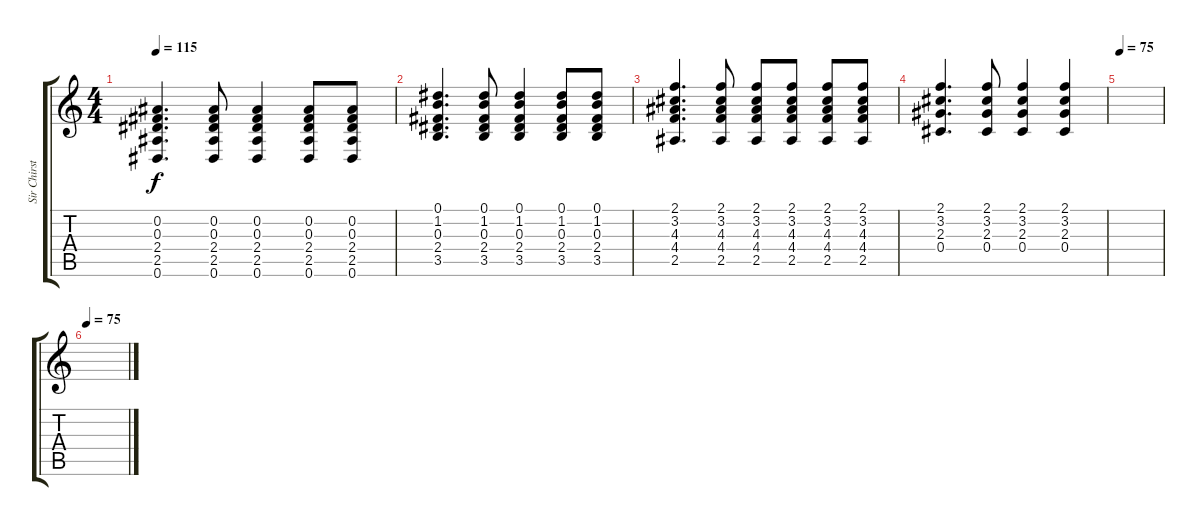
\track ("Sir Chirstus" "Sir Chirst") {instrument overdrivenguitar}
\staff {score tabs}
\tuning (Eb4 Bb3 Gb3 Db3 Ab2 Eb2) {hide}
\ts (4 4)
\tempo 115
\clef g2
\ks c
(0.2 0.3 2.4 2.5 0.6).4{d dy f volume 10 instrument electricguitarjazz} (0.2 0.3 2.4 2.5 0.6).8 (0.2 0.3 2.4 2.5 0.6).4 (0.2 0.3 2.4 2.5 0.6).8 (0.2 0.3 2.4 2.5 0.6).8 |
(0.1 1.2 0.3 2.4 3.5).4{d} (0.1 1.2 0.3 2.4 3.5).8 (0.1 1.2 0.3 2.4 3.5).4 (0.1 1.2 0.3 2.4 3.5).8 (0.1 1.2 0.3 2.4 3.5).8 |
(2.1 3.2 4.3 4.4 2.5).4{d} (2.1 3.2 4.3 4.4 2.5).8 (2.1 3.2 4.3 4.4 2.5).8 (2.1 3.2 4.3 4.4 2.5).8 (2.1 3.2 4.3 4.4 2.5).8 (2.1 3.2 4.3 4.4 2.5).8 |
(2.1 3.2 2.3 0.4).4{d} (2.1 3.2 2.3 0.4).8 (2.1 3.2 2.3 0.4).4 (2.1 3.2 2.3 0.4).4 |
\tempo 75
|
\tempo 75
